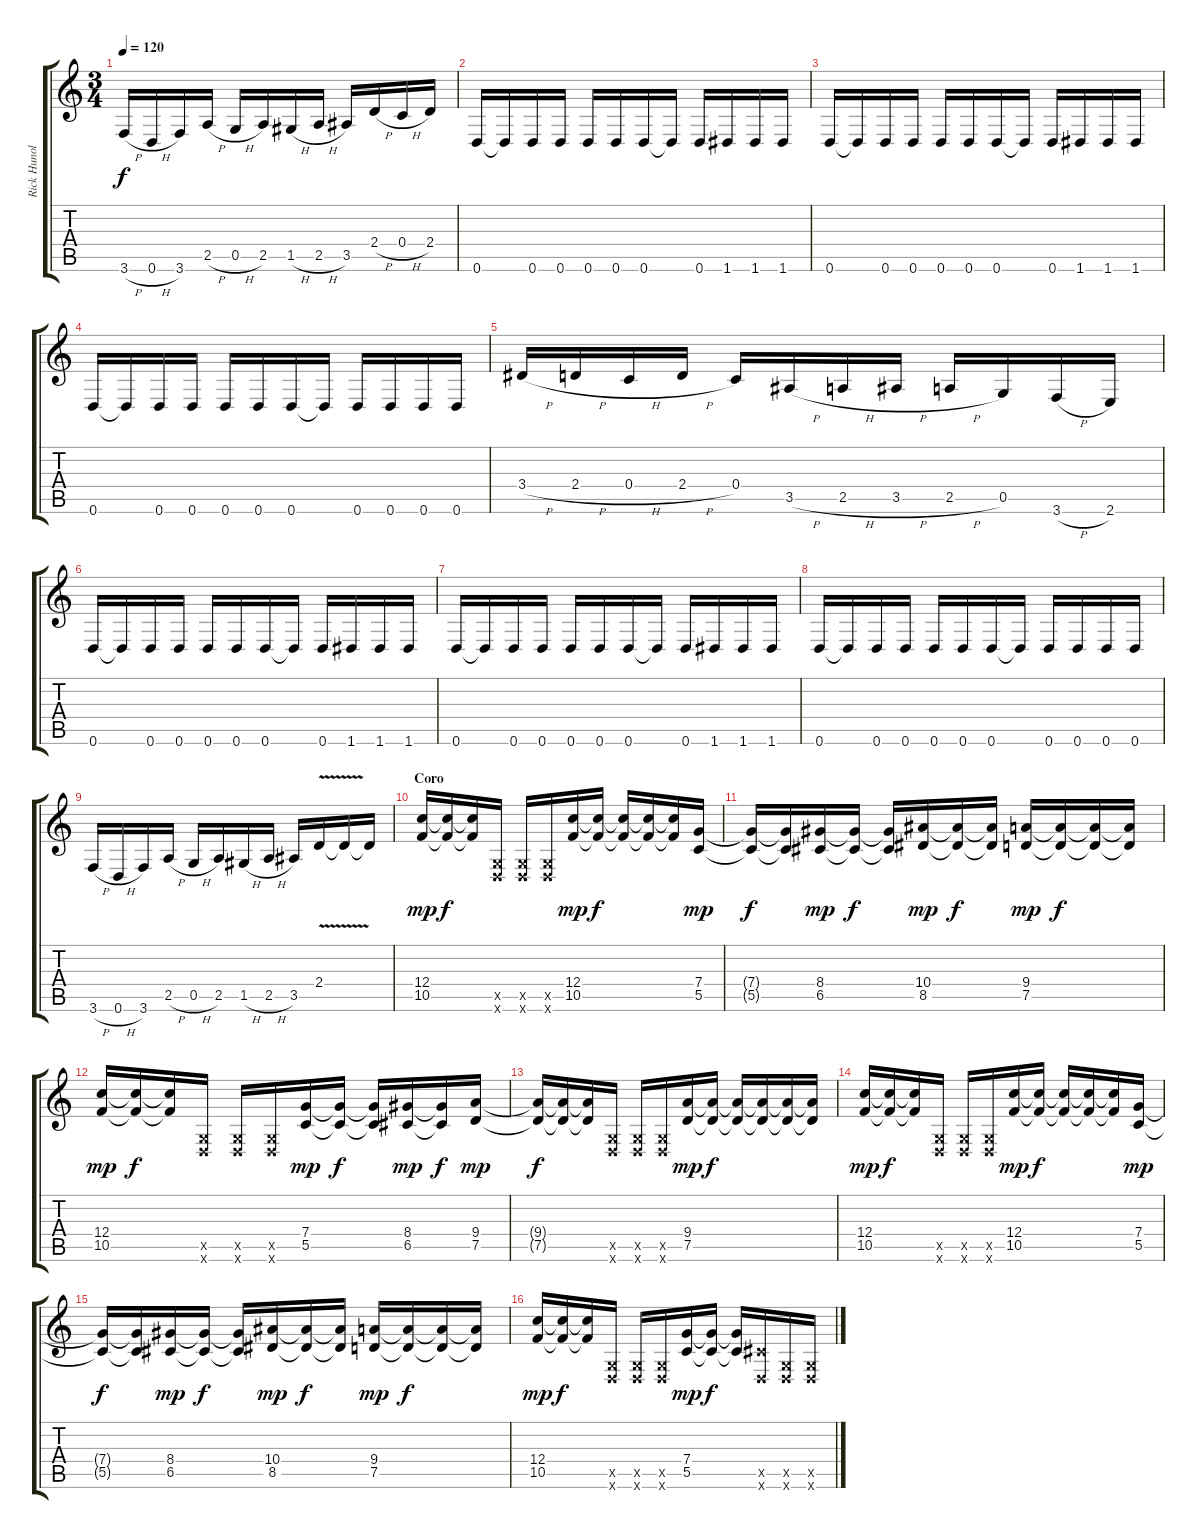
\track ("Rick Hunolt" "Rick Hunol") {instrument distortionguitar}
\staff {score tabs}
\tuning (D4 A3 F3 C3 G2 D2) {hide}
\ts (3 4)
\tempo 120
\clef g2
\ks c
3.6{h}.16{dy f} 0.6{h}.16 3.6.16 2.5{h}.16 0.5{h}.16 2.5.16 1.5{h}.16 2.5{h}.16 3.5.16 2.4{h}.16 0.4{h}.16 2.4.16 |
0.6.16 0.6{t}.16 0.6.16 0.6.16 0.6.16 0.6.16 0.6.16 0.6{t}.16 0.6.16 1.6.16 1.6.16 1.6.16 |
0.6.16 0.6{t}.16 0.6.16 0.6.16 0.6.16 0.6.16 0.6.16 0.6{t}.16 0.6.16 1.6.16 1.6.16 1.6.16 |
0.6.16 0.6{t}.16 0.6.16 0.6.16 0.6.16 0.6.16 0.6.16 0.6{t}.16 0.6.16 0.6.16 0.6.16 0.6.16 |
3.4{h}.16 2.4{h}.16 0.4{h}.16 2.4{h}.16 0.4.16 3.5{h}.16 2.5{h}.16 3.5{h}.16 2.5{h}.16 0.5.16 3.6{h}.16 2.6.16 |
0.6.16 0.6{t}.16 0.6.16 0.6.16 0.6.16 0.6.16 0.6.16 0.6{t}.16 0.6.16 1.6.16 1.6.16 1.6.16 |
0.6.16 0.6{t}.16 0.6.16 0.6.16 0.6.16 0.6.16 0.6.16 0.6{t}.16 0.6.16 1.6.16 1.6.16 1.6.16 |
0.6.16 0.6{t}.16 0.6.16 0.6.16 0.6.16 0.6.16 0.6.16 0.6{t}.16 0.6.16 0.6.16 0.6.16 0.6.16 |
3.6{h}.16 0.6{h}.16 3.6.16 2.5{h}.16 0.5{h}.16 2.5.16 1.5{h}.16 2.5{h}.16 3.5.16 2.4{v}.16 2.4{t}.16 2.4{t}.16 |
\section ("" "Coro")
(12.4 10.5).16{dy mp} (12.4{t} 10.5{t}).16{dy f} (12.4{t} 10.5{t}).16 (0.5{x} 0.6{x}).16 (0.5{x} 0.6{x}).16 (0.5{x} 0.6{x}).16 (12.4 10.5).16{dy mp} (12.4{t} 10.5{t}).16{dy f} (12.4{t} 10.5{t}).16 (12.4{t} 10.5{t}).16 (12.4{t} 10.5{t}).16 (7.4 5.5).16{dy mp} |
(7.4{t} 5.5{t}).16{dy f} (7.4{t} 5.5{t}).16 (8.4 6.5).16{dy mp} (8.4{t} 6.5{t}).16{dy f} (8.4{t} 6.5{t}).16 (10.4 8.5).16{dy mp} (10.4{t} 8.5{t}).16{dy f} (10.4{t} 8.5{t}).16 (9.4 7.5).16{dy mp} (9.4{t} 7.5{t}).16{dy f} (9.4{t} 7.5{t}).16 (9.4{t} 7.5{t}).16 |
(12.4 10.5).16{dy mp} (12.4{t} 10.5{t}).16{dy f} (12.4{t} 10.5{t}).16 (0.5{x} 0.6{x}).16 (0.5{x} 0.6{x}).16 (0.5{x} 0.6{x}).16 (7.4 5.5).16{dy mp} (7.4{t} 5.5{t}).16{dy f} (7.4{t} 5.5{t}).16 (8.4 6.5).16{dy mp} (8.4{t} 6.5{t}).16{dy f} (9.4 7.5).16{dy mp} |
(9.4{t} 7.5{t}).16{dy f} (9.4{t} 7.5{t}).16 (9.4{t} 7.5{t}).16 (0.5{x} 0.6{x}).16 (0.5{x} 0.6{x}).16 (0.5{x} 0.6{x}).16 (9.4 7.5).16{dy mp} (9.4{t} 7.5{t}).16{dy f} (9.4{t} 7.5{t}).16 (9.4{t} 7.5{t}).16 (9.4{t} 7.5{t}).16 (9.4{t} 7.5{t}).16 |
(12.4 10.5).16{dy mp} (12.4{t} 10.5{t}).16{dy f} (12.4{t} 10.5{t}).16 (0.5{x} 0.6{x}).16 (0.5{x} 0.6{x}).16 (0.5{x} 0.6{x}).16 (12.4 10.5).16{dy mp} (12.4{t} 10.5{t}).16{dy f} (12.4{t} 10.5{t}).16 (12.4{t} 10.5{t}).16 (12.4{t} 10.5{t}).16 (7.4 5.5).16{dy mp} |
(7.4{t} 5.5{t}).16{dy f} (7.4{t} 5.5{t}).16 (8.4 6.5).16{dy mp} (8.4{t} 6.5{t}).16{dy f} (8.4{t} 6.5{t}).16 (10.4 8.5).16{dy mp} (10.4{t} 8.5{t}).16{dy f} (10.4{t} 8.5{t}).16 (9.4 7.5).16{dy mp} (9.4{t} 7.5{t}).16{dy f} (9.4{t} 7.5{t}).16 (9.4{t} 7.5{t}).16 |
(12.4 10.5).16{dy mp} (12.4{t} 10.5{t}).16{dy f} (12.4{t} 10.5{t}).16 (0.5{x} 0.6{x}).16 (0.5{x} 0.6{x}).16 (0.5{x} 0.6{x}).16 (7.4 5.5).16{dy mp} (7.4{t} 5.5{t}).16{dy f} (7.4{t} 5.5{t}).16 (6.5{x} 0.6{x}).16 (0.5{x} 0.6{x}).16 (0.5{x} 0.6{x}).16
